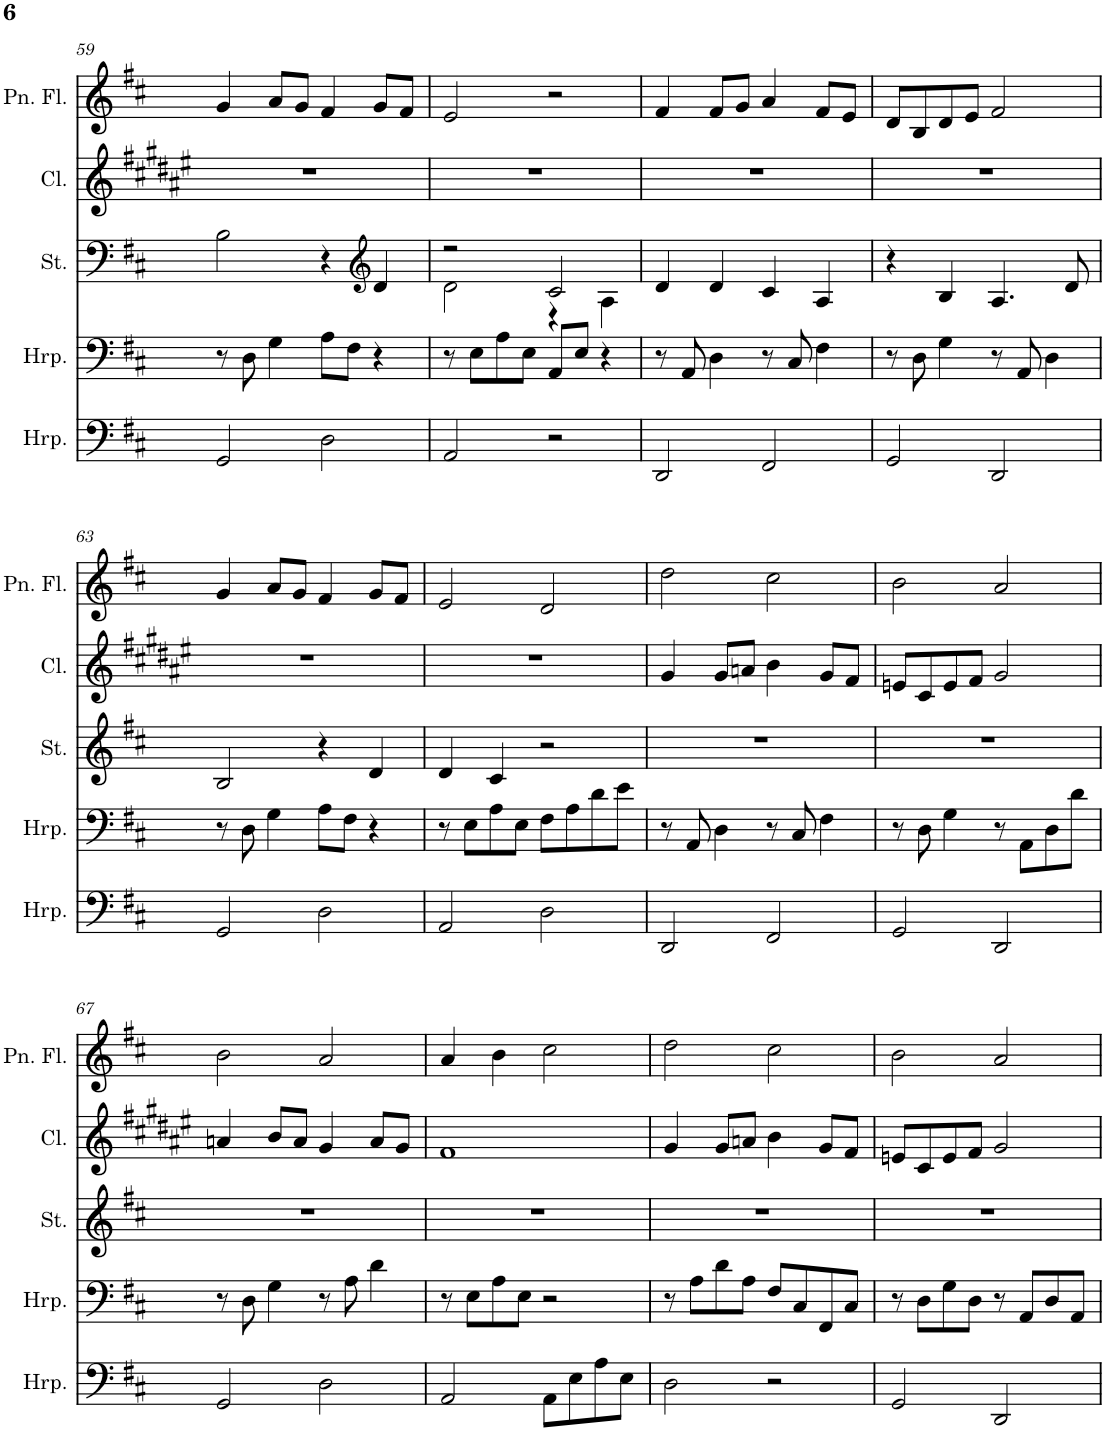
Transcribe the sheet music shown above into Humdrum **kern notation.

**kern	**kern	**kern	**kern	**kern
*part5	*part4	*part3	*part2	*part1
*staff5	*staff4	*staff3	*staff2	*staff1
*I"Harp	*I"Harp	*I"Strings	*I"Clarinet	*I"Pan Flute
*I'Hrp.	*I'Hrp.	*I'St.	*I'Cl.	*I'Pn. Fl.
!!LO:PB:g=z
*clefF4	*clefF4	*clefF4	*clefG2	*clefG2
*	*	*	*Trd1c2	*
*k[f#c#]	*k[f#c#]	*k[f#c#]	*k[f#c#g#d#a#e#]	*k[f#c#]
*M4/4	*M4/4	*M4/4	*M4/4	*M4/4
=59	=59	=59	=59	=59
2GG/	8r	2B\	1r	4g/
.	8D\	.	.	.
.	4G\	.	.	8a/L
.	.	.	.	8g/J
2D\	8A\L	4r	.	4f#/
.	8F#\J	.	.	.
*	*	*clefG2	*	*
.	4r	4d/	.	8g/L
.	.	.	.	8f#/J
=60	=60	=60	=60	=60
*	*	*^	*	*
2AA/	8r	2r	2d\	1r	2e/
.	8E\L	.	.	.	.
.	8A\	.	.	.	.
.	8E\J	.	.	.	.
2r	8AA/L	2c#/	4r	.	2r
.	8E/J	.	.	.	.
.	4r	.	4A\	.	.
*	*	*v	*v	*	*
=61	=61	=61	=61	=61
2DD/	8r	4d/	1r	4f#/
.	8AA/	.	.	.
.	4D\	4d/	.	8f#/L
.	.	.	.	8g/J
2FF#/	8r	4c#/	.	4a/
.	8C#/	.	.	.
.	4F#\	4A/	.	8f#/L
.	.	.	.	8e/J
=62	=62	=62	=62	=62
2GG/	8r	4r	1r	8d/L
.	8D\	.	.	8B/
.	4G\	4B/	.	8d/
.	.	.	.	8e/J
2DD/	8r	4.A/	.	2f#/
.	8AA/	.	.	.
.	4D\	.	.	.
.	.	8d/	.	.
!!LO:LB:g=z
=63	=63	=63	=63	=63
2GG/	8r	2B/	1r	4g/
.	8D\	.	.	.
.	4G\	.	.	8a/L
.	.	.	.	8g/J
2D\	8A\L	4r	.	4f#/
.	8F#\J	.	.	.
.	4r	4d/	.	8g/L
.	.	.	.	8f#/J
=64	=64	=64	=64	=64
2AA/	8r	4d/	1r	2e/
.	8E\L	.	.	.
.	8A\	4c#/	.	.
.	8E\J	.	.	.
2D\	8F#\L	2r	.	2d/
.	8A\	.	.	.
.	8d\	.	.	.
.	8e\J	.	.	.
=65	=65	=65	=65	=65
2DD/	8r	1r	4g#/	2dd\
.	8AA/	.	.	.
.	4D\	.	8g#/L	.
.	.	.	8an/J	.
2FF#/	8r	.	4b\	2cc#\
.	8C#/	.	.	.
.	4F#\	.	8g#/L	.
.	.	.	8f#/J	.
=66	=66	=66	=66	=66
2GG/	8r	1r	8en/L	2b\
.	8D\	.	8c#/	.
.	4G\	.	8e/	.
.	.	.	8f#/J	.
2DD/	8r	.	2g#/	2a/
.	8AA\L	.	.	.
.	8D\	.	.	.
.	8d\J	.	.	.
!!LO:LB:g=z
=67	=67	=67	=67	=67
2GG/	8r	1r	4an/	2b\
.	8D\	.	.	.
.	4G\	.	8b/L	.
.	.	.	8a/J	.
2D\	8r	.	4g#/	2a/
.	8A\	.	.	.
.	4d\	.	8a/L	.
.	.	.	8g#/J	.
=68	=68	=68	=68	=68
2AA/	8r	1r	1f#	4a/
.	8E\L	.	.	.
.	8A\	.	.	4b\
.	8E\J	.	.	.
8AA\L	2r	.	.	2cc#\
8E\	.	.	.	.
8A\	.	.	.	.
8E\J	.	.	.	.
=69	=69	=69	=69	=69
2D\	8r	1r	4g#/	2dd\
.	8A\L	.	.	.
.	8d\	.	8g#/L	.
.	8A\J	.	8an/J	.
2r	8F#/L	.	4b\	2cc#\
.	8C#/	.	.	.
.	8FF#/	.	8g#/L	.
.	8C#/J	.	8f#/J	.
=70	=70	=70	=70	=70
2GG/	8r	1r	8en/L	2b\
.	8D\L	.	8c#/	.
.	8G\	.	8e/	.
.	8D\J	.	8f#/J	.
2DD/	8r	.	2g#/	2a/
.	8AA/L	.	.	.
.	8D/	.	.	.
.	8AA/J	.	.	.
=	=	=	=	=
*-	*-	*-	*-	*-
